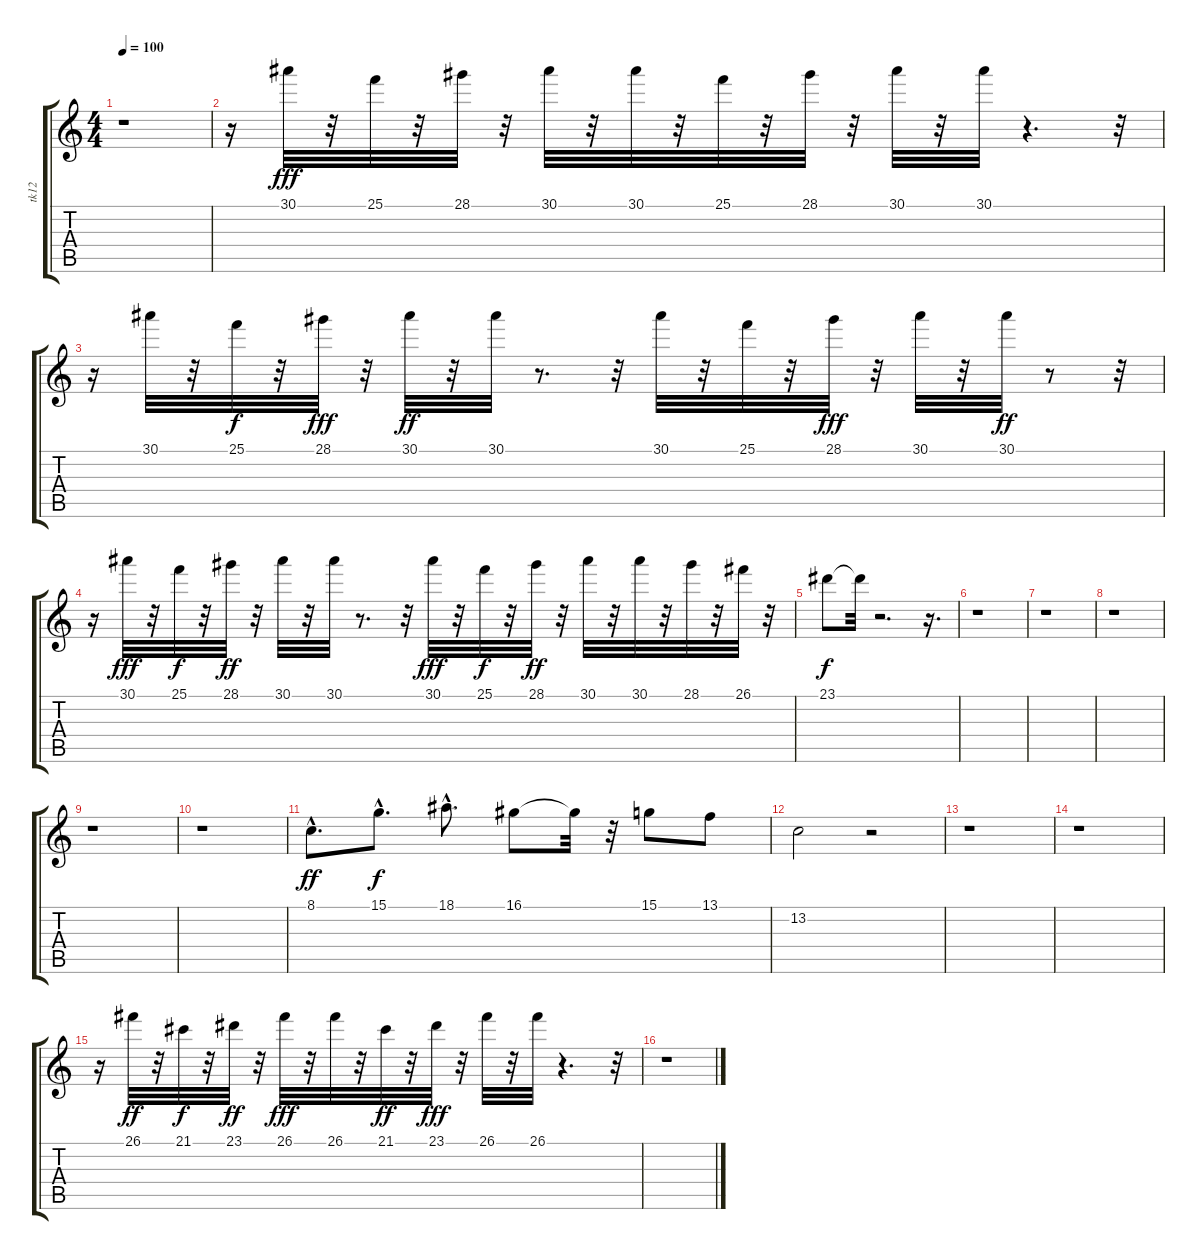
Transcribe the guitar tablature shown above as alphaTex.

\track ("tk12" "tk12") {instrument piccolo}
\staff {score tabs}
\tuning (E4 B3 G3 D3 A2 E2) {hide}
\ts (4 4)
\tempo 100
\clef g2
\ks c
r.1{dy fff} |
r.16 30.1.32 r.32 25.1.32 r.32 28.1.32 r.32 30.1.32 r.32 30.1.32 r.32 25.1.32 r.32 28.1.32 r.32 30.1.32 r.32 30.1.32 r.4{d} r.32 |
r.16 30.1.32 r.32 25.1.32{dy f} r.32 28.1.32{dy fff} r.32 30.1.32{dy ff} r.32 30.1.32 r.8{d} r.32 30.1.32 r.32 25.1.32 r.32 28.1.32{dy fff} r.32 30.1.32 r.32 30.1.32{dy ff} r.8 r.32 |
r.16 30.1.32{dy fff} r.32 25.1.32{dy f} r.32 28.1.32{dy ff} r.32 30.1.32 r.32 30.1.32 r.8{d} r.32 30.1.32{dy fff} r.32 25.1.32{dy f} r.32 28.1.32{dy ff} r.32 30.1.32 r.32 30.1.32 r.32 28.1.32 r.32 26.1.32 r.32 |
23.1.8{dy f} 23.1{t}.32 r.2{d} r.16{d} |
r.1 |
r.1 |
r.1 |
r.1 |
r.1 |
8.1{hac}.8{d dy ff} 15.1{hac}.8{d dy f} 18.1{hac}.8{d} 16.1.8 16.1{t}.32 r.32 15.1.8 13.1.8 |
13.2.2 r.2 |
r.1 |
r.1 |
r.16 26.1.32{dy ff} r.32 21.1.32{dy f} r.32 23.1.32{dy ff} r.32 26.1.32{dy fff} r.32 26.1.32 r.32 21.1.32{dy ff} r.32 23.1.32{dy fff} r.32 26.1.32 r.32 26.1.32 r.4{d} r.32 |
r.1
